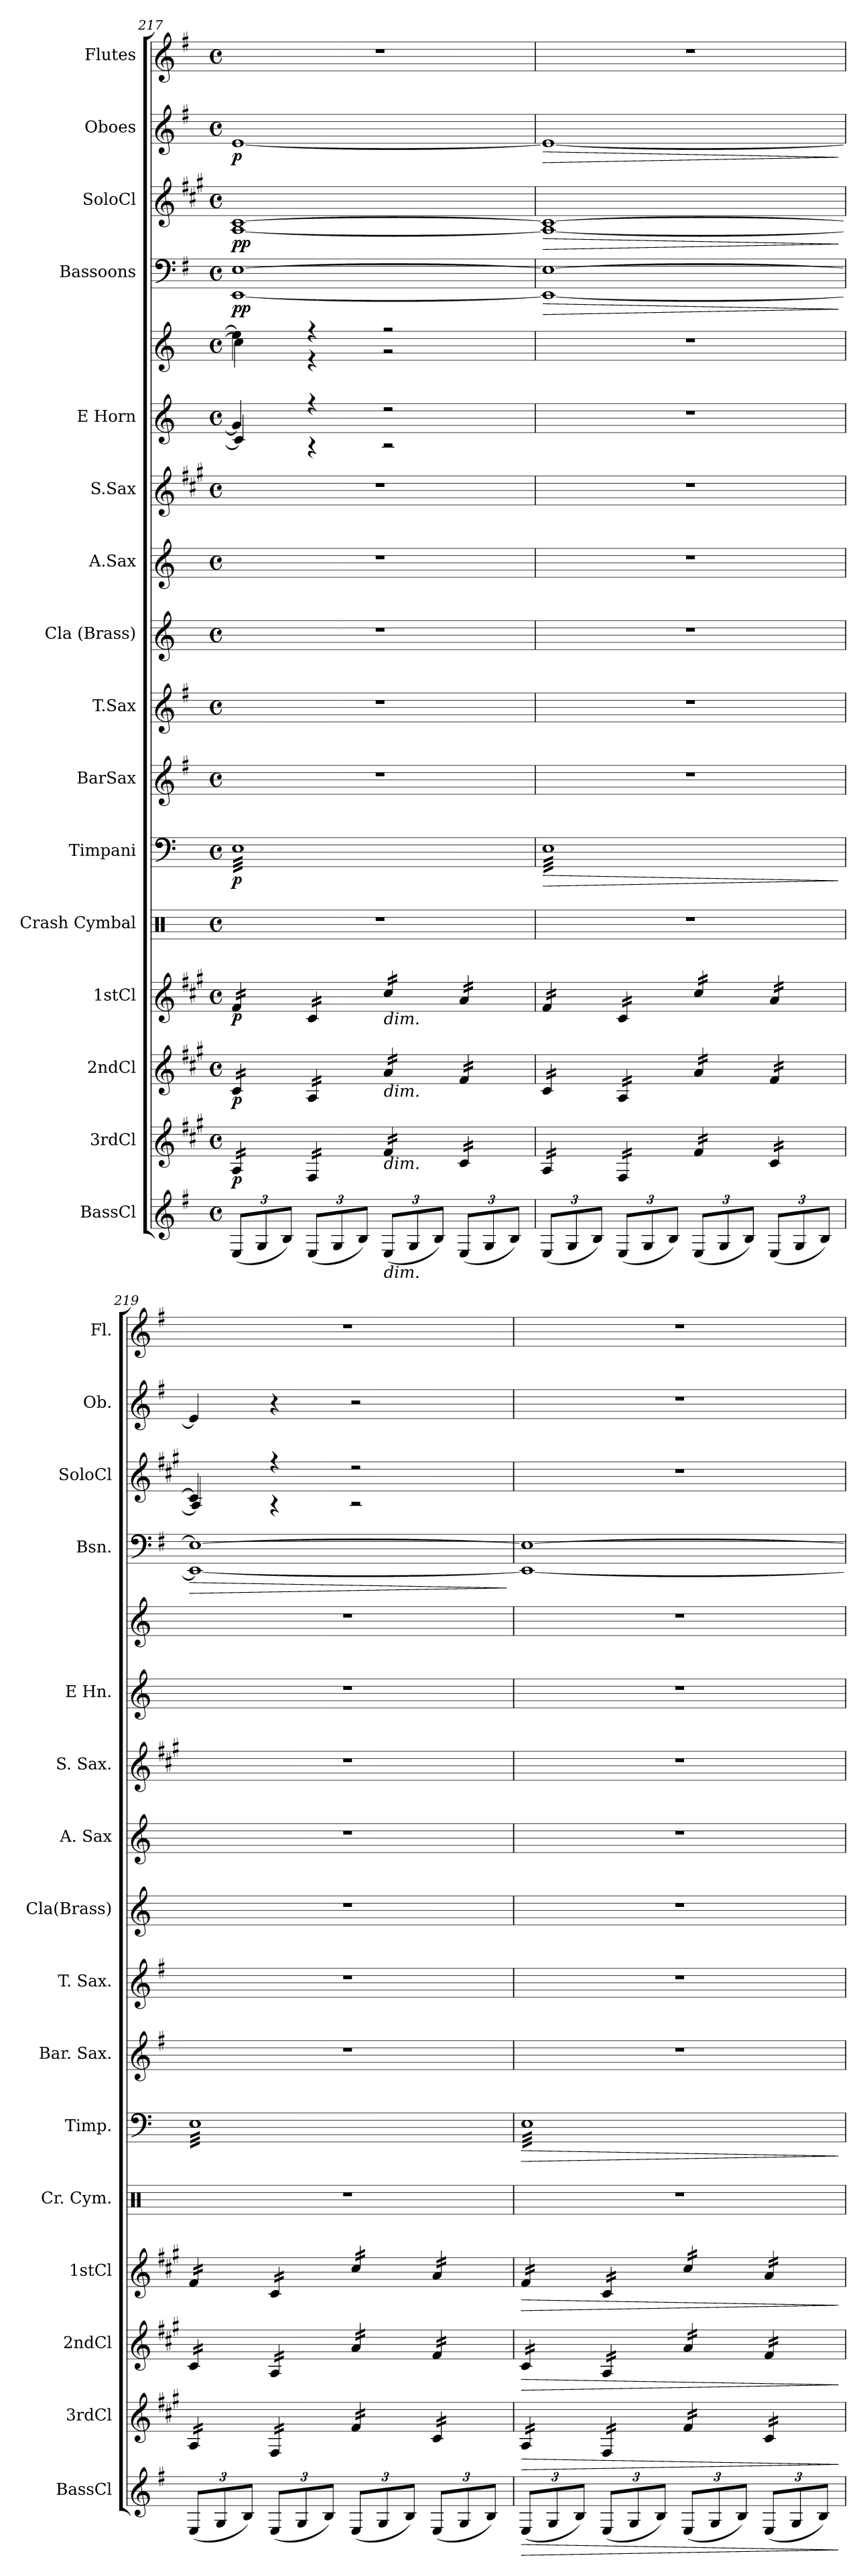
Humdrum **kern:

**kern	**dynam	**kern	**dynam	**kern	**dynam	**kern	**dynam	**kern	**kern	**dynam	**kern	**kern	**kern	**kern	**kern	**kern	**kern	**kern	**dynam	**kern	**dynam	**kern	**dynam	**kern
*part16	*part16	*part15	*part15	*part14	*part14	*part13	*part13	*part12	*part11	*part11	*part10	*part9	*part8	*part7	*part6	*part5	*part5	*part4	*part4	*part3	*part3	*part2	*part2	*part1
*staff17	*staff17	*staff16	*staff16	*staff15	*staff15	*staff14	*staff14	*staff13	*staff12	*staff12	*staff11	*staff10	*staff9	*staff8	*staff7	*staff6	*staff5	*staff4	*staff4	*staff3	*staff3	*staff2	*staff2	*staff1
*I"BassCl	*	*I"3rdCl	*	*I"2ndCl	*	*I"1stCl	*	*I"Crash Cymbal	*I"Timpani	*	*I"BarSax	*I"T.Sax	*I"Cla (Brass)	*I"A.Sax	*I"S.Sax	*I"E Horn	*	*I"Bassoons	*	*I"SoloCl	*	*I"Oboes	*	*I"Flutes
*I'BassCl	*	*I'3rdCl	*	*I'2ndCl	*	*I'1stCl	*	*I'Cr. Cym.	*I'Timp.	*	*I'Bar. Sax.	*I'T. Sax.	*I'Cla(Brass)	*I'A. Sax	*I'S. Sax.	*I'E Hn.	*	*I'Bsn.	*	*I'SoloCl	*	*I'Ob.	*	*I'Fl.
!!LO:PB:g=z
*clefG2	*	*clefG2	*	*clefG2	*	*clefG2	*	*clefX	*clefF4	*	*clefG2	*clefG2	*clefG2	*clefG2	*clefG2	*clefG2	*clefG2	*clefF4	*	*clefG2	*	*clefG2	*	*clefG2
*ITrd8c14	*	*ITrd1c2	*	*ITrd1c2	*	*ITrd1c2	*	*	*	*	*ITrd12c21	*ITrd8c14	*ITrd1c2	*ITrd5c9	*ITrd1c2	*ITrd5c8	*ITrd5c8	*	*	*ITrd1c2	*	*	*	*
*k[f#]	*	*k[f#]	*	*k[f#]	*	*k[f#]	*	*k[]	*k[]	*	*k[f#]	*k[f#]	*k[b-e-]	*k[b-e-a-]	*k[f#]	*k[f#c#g#d#]	*k[f#c#g#d#]	*k[f#]	*	*k[f#]	*	*k[f#]	*	*k[f#]
*M4/4	*	*M4/4	*	*M4/4	*	*M4/4	*	*M4/4	*M4/4	*	*M4/4	*M4/4	*M4/4	*M4/4	*M4/4	*M4/4	*M4/4	*M4/4	*	*M4/4	*	*M4/4	*	*M4/4
*met(c)	*	*met(c)	*	*met(c)	*	*met(c)	*	*met(c)	*met(c)	*	*met(c)	*met(c)	*met(c)	*met(c)	*met(c)	*met(c)	*met(c)	*met(c)	*	*met(c)	*	*met(c)	*	*met(c)
*Xbrackettup	*	*	*	*	*	*	*	*	*	*	*	*	*	*	*	*	*	*	*	*	*	*	*	*
=217	=217	=217	=217	=217	=217	=217	=217	=217	=217	=217	=217	=217	=217	=217	=217	=217	=217	=217	=217	=217	=217	=217	=217	=217
*	*	*	*	*	*	*	*	*	*	*	*	*	*	*	*	*^	*^	*^	*	*^	*	*	*	*
!	!	!	!LO:DY:b	!	!LO:DY:b	!	!LO:DY:b	!	!	!LO:DY:b	!	!	!	!	!	!	!	!	!	!	!	!LO:DY:b	!	!	!	!	!	!
!	!	!	!	!	!	!	!	!	!	!	!	!	!	!	!	!	!	!	!	!	!	!LO:DY:n=1:b	!	!	!LO:DY:b	!	!	!
!	!	!	!	!	!	!	!	!	!	!	!	!	!	!	!	!	!	!	!	!	!	!	!	!	!LO:DY:n=1:b	!	!LO:DY:b	!
*	*	*tremolo	*	*	*	*	*	*	*	*	*	*	*	*	*	*	*	*	*	*	*	*	*	*	*	*	*	*
*	*	*	*	*tremolo	*	*	*	*	*	*	*	*	*	*	*	*	*	*	*	*	*	*	*	*	*	*	*	*
*	*	*	*	*	*	*tremolo	*	*	*	*	*	*	*	*	*	*	*	*	*	*	*	*	*	*	*	*	*	*
*	*	*	*	*	*	*	*	*	*tremolo	*	*	*	*	*	*	*	*	*	*	*	*	*	*	*	*	*	*	*
(<12EE/L	.	16G/LL	p	16B/LL	p	16e/LL	p	1r	32ELLL	p	1r	1r	1r	1r	1r	4B/]	4E/]	4g\]	4e\]	[1E	[1EE	p p	[1B	[1G	p p	[1e	p	1r
.	.	.	.	.	.	.	.	.	32E	.	.	.	.	.	.	.	.	.	.	.	.	.	.	.	.	.	.	.
.	.	16G/	.	16B/	.	16e/	.	.	32E	.	.	.	.	.	.	.	.	.	.	.	.	.	.	.	.	.	.	.
12GG/	.	.	.	.	.	.	.	.	.	.	.	.	.	.	.	.	.	.	.	.	.	.	.	.	.	.	.	.
.	.	.	.	.	.	.	.	.	32E	.	.	.	.	.	.	.	.	.	.	.	.	.	.	.	.	.	.	.
.	.	16G/	.	16B/	.	16e/	.	.	32E	.	.	.	.	.	.	.	.	.	.	.	.	.	.	.	.	.	.	.
.	.	.	.	.	.	.	.	.	32E	.	.	.	.	.	.	.	.	.	.	.	.	.	.	.	.	.	.	.
12BB/J)	.	.	.	.	.	.	.	.	.	.	.	.	.	.	.	.	.	.	.	.	.	.	.	.	.	.	.	.
.	.	16G/JJ	.	16B/JJ	.	16e/JJ	.	.	32E	.	.	.	.	.	.	.	.	.	.	.	.	.	.	.	.	.	.	.
.	.	.	.	.	.	.	.	.	32E	.	.	.	.	.	.	.	.	.	.	.	.	.	.	.	.	.	.	.
(<12EE/L	.	16E/LL	.	16G/LL	.	16B/LL	.	.	32E	.	.	.	.	.	.	4r	4r	4r	4r	.	.	.	.	.	.	.	.	.
.	.	.	.	.	.	.	.	.	32E	.	.	.	.	.	.	.	.	.	.	.	.	.	.	.	.	.	.	.
.	.	16E/	.	16G/	.	16B/	.	.	32E	.	.	.	.	.	.	.	.	.	.	.	.	.	.	.	.	.	.	.
12GG/	.	.	.	.	.	.	.	.	.	.	.	.	.	.	.	.	.	.	.	.	.	.	.	.	.	.	.	.
.	.	.	.	.	.	.	.	.	32E	.	.	.	.	.	.	.	.	.	.	.	.	.	.	.	.	.	.	.
.	.	16E/	.	16G/	.	16B/	.	.	32E	.	.	.	.	.	.	.	.	.	.	.	.	.	.	.	.	.	.	.
.	.	.	.	.	.	.	.	.	32E	.	.	.	.	.	.	.	.	.	.	.	.	.	.	.	.	.	.	.
12BB/J)	.	.	.	.	.	.	.	.	.	.	.	.	.	.	.	.	.	.	.	.	.	.	.	.	.	.	.	.
.	.	16E/JJ	.	16G/JJ	.	16B/JJ	.	.	32E	.	.	.	.	.	.	.	.	.	.	.	.	.	.	.	.	.	.	.
.	.	.	.	.	.	.	.	.	32E	.	.	.	.	.	.	.	.	.	.	.	.	.	.	.	.	.	.	.
!	!	!	!	!	!	!LO:TX:b:i:t=dim.	!	!	!	!	!	!	!	!	!	!	!	!	!	!	!	!	!	!	!	!	!	!
!	!	!	!	!LO:TX:b:i:t=dim.	!	!	!	!	!	!	!	!	!	!	!	!	!	!	!	!	!	!	!	!	!	!	!	!
!	!	!LO:TX:b:i:t=dim.	!	!	!	!	!	!	!	!	!	!	!	!	!	!	!	!	!	!	!	!	!	!	!	!	!	!
!LO:TX:b:i:t=dim.	!	!	!	!	!	!	!	!	!	!	!	!	!	!	!	!	!	!	!	!	!	!	!	!	!	!	!	!
(<12EE/L	.	16e/LL	.	16g/LL	.	16b/LL	.	.	32E	.	.	.	.	.	.	2r	2r	2r	2r	.	.	.	.	.	.	.	.	.
.	.	.	.	.	.	.	.	.	32E	.	.	.	.	.	.	.	.	.	.	.	.	.	.	.	.	.	.	.
.	.	16e/	.	16g/	.	16b/	.	.	32E	.	.	.	.	.	.	.	.	.	.	.	.	.	.	.	.	.	.	.
12GG/	.	.	.	.	.	.	.	.	.	.	.	.	.	.	.	.	.	.	.	.	.	.	.	.	.	.	.	.
.	.	.	.	.	.	.	.	.	32E	.	.	.	.	.	.	.	.	.	.	.	.	.	.	.	.	.	.	.
.	.	16e/	.	16g/	.	16b/	.	.	32E	.	.	.	.	.	.	.	.	.	.	.	.	.	.	.	.	.	.	.
.	.	.	.	.	.	.	.	.	32E	.	.	.	.	.	.	.	.	.	.	.	.	.	.	.	.	.	.	.
12BB/J)	.	.	.	.	.	.	.	.	.	.	.	.	.	.	.	.	.	.	.	.	.	.	.	.	.	.	.	.
.	.	16e/JJ	.	16g/JJ	.	16b/JJ	.	.	32E	.	.	.	.	.	.	.	.	.	.	.	.	.	.	.	.	.	.	.
.	.	.	.	.	.	.	.	.	32E	.	.	.	.	.	.	.	.	.	.	.	.	.	.	.	.	.	.	.
(<12EE/L	.	16B/LL	.	16e/LL	.	16g/LL	.	.	32E	.	.	.	.	.	.	.	.	.	.	.	.	.	.	.	.	.	.	.
.	.	.	.	.	.	.	.	.	32E	.	.	.	.	.	.	.	.	.	.	.	.	.	.	.	.	.	.	.
.	.	16B/	.	16e/	.	16g/	.	.	32E	.	.	.	.	.	.	.	.	.	.	.	.	.	.	.	.	.	.	.
12GG/	.	.	.	.	.	.	.	.	.	.	.	.	.	.	.	.	.	.	.	.	.	.	.	.	.	.	.	.
.	.	.	.	.	.	.	.	.	32E	.	.	.	.	.	.	.	.	.	.	.	.	.	.	.	.	.	.	.
.	.	16B/	.	16e/	.	16g/	.	.	32E	.	.	.	.	.	.	.	.	.	.	.	.	.	.	.	.	.	.	.
.	.	.	.	.	.	.	.	.	32E	.	.	.	.	.	.	.	.	.	.	.	.	.	.	.	.	.	.	.
12BB/J)	.	.	.	.	.	.	.	.	.	.	.	.	.	.	.	.	.	.	.	.	.	.	.	.	.	.	.	.
.	.	16B/JJ	.	16e/JJ	.	16g/JJ	.	.	32E	.	.	.	.	.	.	.	.	.	.	.	.	.	.	.	.	.	.	.
.	.	.	.	.	.	.	.	.	32EJJJ	.	.	.	.	.	.	.	.	.	.	.	.	.	.	.	.	.	.	.
*	*	*	*	*	*	*	*	*	*	*	*	*	*	*	*	*v	*v	*	*	*	*	*	*	*	*	*	*	*
*	*	*	*	*	*	*	*	*	*	*	*	*	*	*	*	*	*v	*v	*	*	*	*	*	*	*	*	*
=218	=218	=218	=218	=218	=218	=218	=218	=218	=218	=218	=218	=218	=218	=218	=218	=218	=218	=218	=218	=218	=218	=218	=218	=218	=218	=218
!	!	!	!	!	!	!	!	!	!	!LO:HP:b	!	!	!	!	!	!	!	!	!	!LO:HP:b	!	!	!LO:HP:b	!	!LO:HP:b	!
(<12EE/L	.	16G/LL	.	16B/LL	.	16e/LL	.	1r	32ELLL	>	1r	1r	1r	1r	1r	1r	1r	1E_	1EE_	>	1B_	1G_	>	1e_	>	1r
.	.	.	.	.	.	.	.	.	32E	.	.	.	.	.	.	.	.	.	.	.	.	.	.	.	.	.
.	.	16G/	.	16B/	.	16e/	.	.	32E	.	.	.	.	.	.	.	.	.	.	.	.	.	.	.	.	.
12GG/	.	.	.	.	.	.	.	.	.	.	.	.	.	.	.	.	.	.	.	.	.	.	.	.	.	.
.	.	.	.	.	.	.	.	.	32E	.	.	.	.	.	.	.	.	.	.	.	.	.	.	.	.	.
.	.	16G/	.	16B/	.	16e/	.	.	32E	.	.	.	.	.	.	.	.	.	.	.	.	.	.	.	.	.
.	.	.	.	.	.	.	.	.	32E	.	.	.	.	.	.	.	.	.	.	.	.	.	.	.	.	.
12BB/J)	.	.	.	.	.	.	.	.	.	.	.	.	.	.	.	.	.	.	.	.	.	.	.	.	.	.
.	.	16G/JJ	.	16B/JJ	.	16e/JJ	.	.	32E	.	.	.	.	.	.	.	.	.	.	.	.	.	.	.	.	.
.	.	.	.	.	.	.	.	.	32E	.	.	.	.	.	.	.	.	.	.	.	.	.	.	.	.	.
(<12EE/L	.	16E/LL	.	16G/LL	.	16B/LL	.	.	32E	.	.	.	.	.	.	.	.	.	.	.	.	.	.	.	.	.
.	.	.	.	.	.	.	.	.	32E	.	.	.	.	.	.	.	.	.	.	.	.	.	.	.	.	.
.	.	16E/	.	16G/	.	16B/	.	.	32E	.	.	.	.	.	.	.	.	.	.	.	.	.	.	.	.	.
12GG/	.	.	.	.	.	.	.	.	.	.	.	.	.	.	.	.	.	.	.	.	.	.	.	.	.	.
.	.	.	.	.	.	.	.	.	32E	.	.	.	.	.	.	.	.	.	.	.	.	.	.	.	.	.
.	.	16E/	.	16G/	.	16B/	.	.	32E	.	.	.	.	.	.	.	.	.	.	.	.	.	.	.	.	.
.	.	.	.	.	.	.	.	.	32E	.	.	.	.	.	.	.	.	.	.	.	.	.	.	.	.	.
12BB/J)	.	.	.	.	.	.	.	.	.	.	.	.	.	.	.	.	.	.	.	.	.	.	.	.	.	.
.	.	16E/JJ	.	16G/JJ	.	16B/JJ	.	.	32E	.	.	.	.	.	.	.	.	.	.	.	.	.	.	.	.	.
.	.	.	.	.	.	.	.	.	32E	.	.	.	.	.	.	.	.	.	.	.	.	.	.	.	.	.
(<12EE/L	.	16e/LL	.	16g/LL	.	16b/LL	.	.	32E	.	.	.	.	.	.	.	.	.	.	.	.	.	.	.	.	.
.	.	.	.	.	.	.	.	.	32E	.	.	.	.	.	.	.	.	.	.	.	.	.	.	.	.	.
.	.	16e/	.	16g/	.	16b/	.	.	32E	.	.	.	.	.	.	.	.	.	.	.	.	.	.	.	.	.
12GG/	.	.	.	.	.	.	.	.	.	.	.	.	.	.	.	.	.	.	.	.	.	.	.	.	.	.
.	.	.	.	.	.	.	.	.	32E	.	.	.	.	.	.	.	.	.	.	.	.	.	.	.	.	.
.	.	16e/	.	16g/	.	16b/	.	.	32E	.	.	.	.	.	.	.	.	.	.	.	.	.	.	.	.	.
.	.	.	.	.	.	.	.	.	32E	.	.	.	.	.	.	.	.	.	.	.	.	.	.	.	.	.
12BB/J)	.	.	.	.	.	.	.	.	.	.	.	.	.	.	.	.	.	.	.	.	.	.	.	.	.	.
.	.	16e/JJ	.	16g/JJ	.	16b/JJ	.	.	32E	.	.	.	.	.	.	.	.	.	.	.	.	.	.	.	.	.
.	.	.	.	.	.	.	.	.	32E	.	.	.	.	.	.	.	.	.	.	.	.	.	.	.	.	.
(<12EE/L	.	16B/LL	.	16e/LL	.	16g/LL	.	.	32E	.	.	.	.	.	.	.	.	.	.	.	.	.	.	.	.	.
.	.	.	.	.	.	.	.	.	32E	.	.	.	.	.	.	.	.	.	.	.	.	.	.	.	.	.
.	.	16B/	.	16e/	.	16g/	.	.	32E	.	.	.	.	.	.	.	.	.	.	.	.	.	.	.	.	.
12GG/	.	.	.	.	.	.	.	.	.	.	.	.	.	.	.	.	.	.	.	.	.	.	.	.	.	.
.	.	.	.	.	.	.	.	.	32E	.	.	.	.	.	.	.	.	.	.	.	.	.	.	.	.	.
.	.	16B/	.	16e/	.	16g/	.	.	32E	.	.	.	.	.	.	.	.	.	.	.	.	.	.	.	.	.
.	.	.	.	.	.	.	.	.	32E	.	.	.	.	.	.	.	.	.	.	.	.	.	.	.	.	.
12BB/J)	.	.	.	.	.	.	.	.	.	.	.	.	.	.	.	.	.	.	.	.	.	.	.	.	.	.
.	.	16B/JJ	.	16e/JJ	.	16g/JJ	.	.	32E	.	.	.	.	.	.	.	.	.	.	.	.	.	.	.	.	.
.	.	.	.	.	.	.	.	.	32EJJJ	.	.	.	.	.	.	.	.	.	.	.	.	.	.	.	.	.
*	*	*	*	*	*	*	*	*	*	*	*	*	*	*	*	*	*	*v	*v	*	*	*	*	*	*	*
*	*	*	*	*	*	*	*	*	*	*	*	*	*	*	*	*	*	*	*	*v	*v	*	*	*	*
.	.	.	.	.	.	.	.	.	.	]	.	.	.	.	.	.	.	.	]	.	]	.	]	.
=219	=219	=219	=219	=219	=219	=219	=219	=219	=219	=219	=219	=219	=219	=219	=219	=219	=219	=219	=219	=219	=219	=219	=219	=219
!	!	!	!	!	!	!	!	!	!	!	!	!	!	!	!	!	!	!	!LO:HP:b	!	!	!	!	!
*	*	*	*	*	*	*	*	*	*	*	*	*	*	*	*	*	*	*^	*	*^	*	*	*	*
(<12EE/L	.	16G/LL	.	16B/LL	.	16e/LL	.	1r	32ELLL	.	1r	1r	1r	1r	1r	1r	1r	1E_	1EE_	>	4B/]	4G/]	.	4e/]	.	1r
.	.	.	.	.	.	.	.	.	32E	.	.	.	.	.	.	.	.	.	.	.	.	.	.	.	.	.
.	.	16G/	.	16B/	.	16e/	.	.	32E	.	.	.	.	.	.	.	.	.	.	.	.	.	.	.	.	.
12GG/	.	.	.	.	.	.	.	.	.	.	.	.	.	.	.	.	.	.	.	.	.	.	.	.	.	.
.	.	.	.	.	.	.	.	.	32E	.	.	.	.	.	.	.	.	.	.	.	.	.	.	.	.	.
.	.	16G/	.	16B/	.	16e/	.	.	32E	.	.	.	.	.	.	.	.	.	.	.	.	.	.	.	.	.
.	.	.	.	.	.	.	.	.	32E	.	.	.	.	.	.	.	.	.	.	.	.	.	.	.	.	.
12BB/J)	.	.	.	.	.	.	.	.	.	.	.	.	.	.	.	.	.	.	.	.	.	.	.	.	.	.
.	.	16G/JJ	.	16B/JJ	.	16e/JJ	.	.	32E	.	.	.	.	.	.	.	.	.	.	.	.	.	.	.	.	.
.	.	.	.	.	.	.	.	.	32E	.	.	.	.	.	.	.	.	.	.	.	.	.	.	.	.	.
(<12EE/L	.	16E/LL	.	16G/LL	.	16B/LL	.	.	32E	.	.	.	.	.	.	.	.	.	.	.	4r	4r	.	4r	.	.
.	.	.	.	.	.	.	.	.	32E	.	.	.	.	.	.	.	.	.	.	.	.	.	.	.	.	.
.	.	16E/	.	16G/	.	16B/	.	.	32E	.	.	.	.	.	.	.	.	.	.	.	.	.	.	.	.	.
12GG/	.	.	.	.	.	.	.	.	.	.	.	.	.	.	.	.	.	.	.	.	.	.	.	.	.	.
.	.	.	.	.	.	.	.	.	32E	.	.	.	.	.	.	.	.	.	.	.	.	.	.	.	.	.
.	.	16E/	.	16G/	.	16B/	.	.	32E	.	.	.	.	.	.	.	.	.	.	.	.	.	.	.	.	.
.	.	.	.	.	.	.	.	.	32E	.	.	.	.	.	.	.	.	.	.	.	.	.	.	.	.	.
12BB/J)	.	.	.	.	.	.	.	.	.	.	.	.	.	.	.	.	.	.	.	.	.	.	.	.	.	.
.	.	16E/JJ	.	16G/JJ	.	16B/JJ	.	.	32E	.	.	.	.	.	.	.	.	.	.	.	.	.	.	.	.	.
.	.	.	.	.	.	.	.	.	32E	.	.	.	.	.	.	.	.	.	.	.	.	.	.	.	.	.
(<12EE/L	.	16e/LL	.	16g/LL	.	16b/LL	.	.	32E	.	.	.	.	.	.	.	.	.	.	.	2r	2r	.	2r	.	.
.	.	.	.	.	.	.	.	.	32E	.	.	.	.	.	.	.	.	.	.	.	.	.	.	.	.	.
.	.	16e/	.	16g/	.	16b/	.	.	32E	.	.	.	.	.	.	.	.	.	.	.	.	.	.	.	.	.
12GG/	.	.	.	.	.	.	.	.	.	.	.	.	.	.	.	.	.	.	.	.	.	.	.	.	.	.
.	.	.	.	.	.	.	.	.	32E	.	.	.	.	.	.	.	.	.	.	.	.	.	.	.	.	.
.	.	16e/	.	16g/	.	16b/	.	.	32E	.	.	.	.	.	.	.	.	.	.	.	.	.	.	.	.	.
.	.	.	.	.	.	.	.	.	32E	.	.	.	.	.	.	.	.	.	.	.	.	.	.	.	.	.
12BB/J)	.	.	.	.	.	.	.	.	.	.	.	.	.	.	.	.	.	.	.	.	.	.	.	.	.	.
.	.	16e/JJ	.	16g/JJ	.	16b/JJ	.	.	32E	.	.	.	.	.	.	.	.	.	.	.	.	.	.	.	.	.
.	.	.	.	.	.	.	.	.	32E	.	.	.	.	.	.	.	.	.	.	.	.	.	.	.	.	.
(<12EE/L	.	16B/LL	.	16e/LL	.	16g/LL	.	.	32E	.	.	.	.	.	.	.	.	.	.	.	.	.	.	.	.	.
.	.	.	.	.	.	.	.	.	32E	.	.	.	.	.	.	.	.	.	.	.	.	.	.	.	.	.
.	.	16B/	.	16e/	.	16g/	.	.	32E	.	.	.	.	.	.	.	.	.	.	.	.	.	.	.	.	.
12GG/	.	.	.	.	.	.	.	.	.	.	.	.	.	.	.	.	.	.	.	.	.	.	.	.	.	.
.	.	.	.	.	.	.	.	.	32E	.	.	.	.	.	.	.	.	.	.	.	.	.	.	.	.	.
.	.	16B/	.	16e/	.	16g/	.	.	32E	.	.	.	.	.	.	.	.	.	.	.	.	.	.	.	.	.
.	.	.	.	.	.	.	.	.	32E	.	.	.	.	.	.	.	.	.	.	.	.	.	.	.	.	.
12BB/J)	.	.	.	.	.	.	.	.	.	.	.	.	.	.	.	.	.	.	.	.	.	.	.	.	.	.
.	.	16B/JJ	.	16e/JJ	.	16g/JJ	.	.	32E	.	.	.	.	.	.	.	.	.	.	.	.	.	.	.	.	.
.	.	.	.	.	.	.	.	.	32EJJJ	.	.	.	.	.	.	.	.	.	.	.	.	.	.	.	.	.
*	*	*	*	*	*	*	*	*	*	*	*	*	*	*	*	*	*	*v	*v	*	*	*	*	*	*	*
*	*	*	*	*	*	*	*	*	*	*	*	*	*	*	*	*	*	*	*	*v	*v	*	*	*	*
.	.	.	.	.	.	.	.	.	.	.	.	.	.	.	.	.	.	.	]	.	.	.	.	.
=220	=220	=220	=220	=220	=220	=220	=220	=220	=220	=220	=220	=220	=220	=220	=220	=220	=220	=220	=220	=220	=220	=220	=220	=220
!	!LO:HP:b	!	!LO:HP:b	!	!LO:HP:b	!	!LO:HP:b	!	!	!LO:HP:b	!	!	!	!	!	!	!	!	!	!	!	!	!	!
*	*	*	*	*	*	*	*	*	*	*	*	*	*	*	*	*	*	*^	*	*	*	*	*	*
(<12EE/L	>	16G/LL	>	16B/LL	>	16e/LL	>	1r	32ELLL	>	1r	1r	1r	1r	1r	1r	1r	1E_	1EE_	.	1r	.	1r	.	1r
.	.	.	.	.	.	.	.	.	32E	.	.	.	.	.	.	.	.	.	.	.	.	.	.	.	.
.	.	16G/	.	16B/	.	16e/	.	.	32E	.	.	.	.	.	.	.	.	.	.	.	.	.	.	.	.
12GG/	.	.	.	.	.	.	.	.	.	.	.	.	.	.	.	.	.	.	.	.	.	.	.	.	.
.	.	.	.	.	.	.	.	.	32E	.	.	.	.	.	.	.	.	.	.	.	.	.	.	.	.
.	.	16G/	.	16B/	.	16e/	.	.	32E	.	.	.	.	.	.	.	.	.	.	.	.	.	.	.	.
.	.	.	.	.	.	.	.	.	32E	.	.	.	.	.	.	.	.	.	.	.	.	.	.	.	.
12BB/J)	.	.	.	.	.	.	.	.	.	.	.	.	.	.	.	.	.	.	.	.	.	.	.	.	.
.	.	16G/JJ	.	16B/JJ	.	16e/JJ	.	.	32E	.	.	.	.	.	.	.	.	.	.	.	.	.	.	.	.
.	.	.	.	.	.	.	.	.	32E	.	.	.	.	.	.	.	.	.	.	.	.	.	.	.	.
(<12EE/L	.	16E/LL	.	16G/LL	.	16B/LL	.	.	32E	.	.	.	.	.	.	.	.	.	.	.	.	.	.	.	.
.	.	.	.	.	.	.	.	.	32E	.	.	.	.	.	.	.	.	.	.	.	.	.	.	.	.
.	.	16E/	.	16G/	.	16B/	.	.	32E	.	.	.	.	.	.	.	.	.	.	.	.	.	.	.	.
12GG/	.	.	.	.	.	.	.	.	.	.	.	.	.	.	.	.	.	.	.	.	.	.	.	.	.
.	.	.	.	.	.	.	.	.	32E	.	.	.	.	.	.	.	.	.	.	.	.	.	.	.	.
.	.	16E/	.	16G/	.	16B/	.	.	32E	.	.	.	.	.	.	.	.	.	.	.	.	.	.	.	.
.	.	.	.	.	.	.	.	.	32E	.	.	.	.	.	.	.	.	.	.	.	.	.	.	.	.
12BB/J)	.	.	.	.	.	.	.	.	.	.	.	.	.	.	.	.	.	.	.	.	.	.	.	.	.
.	.	16E/JJ	.	16G/JJ	.	16B/JJ	.	.	32E	.	.	.	.	.	.	.	.	.	.	.	.	.	.	.	.
.	.	.	.	.	.	.	.	.	32E	.	.	.	.	.	.	.	.	.	.	.	.	.	.	.	.
(<12EE/L	.	16e/LL	.	16g/LL	.	16b/LL	.	.	32E	.	.	.	.	.	.	.	.	.	.	.	.	.	.	.	.
.	.	.	.	.	.	.	.	.	32E	.	.	.	.	.	.	.	.	.	.	.	.	.	.	.	.
.	.	16e/	.	16g/	.	16b/	.	.	32E	.	.	.	.	.	.	.	.	.	.	.	.	.	.	.	.
12GG/	.	.	.	.	.	.	.	.	.	.	.	.	.	.	.	.	.	.	.	.	.	.	.	.	.
.	.	.	.	.	.	.	.	.	32E	.	.	.	.	.	.	.	.	.	.	.	.	.	.	.	.
.	.	16e/	.	16g/	.	16b/	.	.	32E	.	.	.	.	.	.	.	.	.	.	.	.	.	.	.	.
.	.	.	.	.	.	.	.	.	32E	.	.	.	.	.	.	.	.	.	.	.	.	.	.	.	.
12BB/J)	.	.	.	.	.	.	.	.	.	.	.	.	.	.	.	.	.	.	.	.	.	.	.	.	.
.	.	16e/JJ	.	16g/JJ	.	16b/JJ	.	.	32E	.	.	.	.	.	.	.	.	.	.	.	.	.	.	.	.
.	.	.	.	.	.	.	.	.	32E	.	.	.	.	.	.	.	.	.	.	.	.	.	.	.	.
(<12EE/L	.	16B/LL	.	16e/LL	.	16g/LL	.	.	32E	.	.	.	.	.	.	.	.	.	.	.	.	.	.	.	.
.	.	.	.	.	.	.	.	.	32E	.	.	.	.	.	.	.	.	.	.	.	.	.	.	.	.
.	.	16B/	.	16e/	.	16g/	.	.	32E	.	.	.	.	.	.	.	.	.	.	.	.	.	.	.	.
12GG/	.	.	.	.	.	.	.	.	.	.	.	.	.	.	.	.	.	.	.	.	.	.	.	.	.
.	.	.	.	.	.	.	.	.	32E	.	.	.	.	.	.	.	.	.	.	.	.	.	.	.	.
.	.	16B/	.	16e/	.	16g/	.	.	32E	.	.	.	.	.	.	.	.	.	.	.	.	.	.	.	.
.	.	.	.	.	.	.	.	.	32E	.	.	.	.	.	.	.	.	.	.	.	.	.	.	.	.
12BB/J)	.	.	.	.	.	.	.	.	.	.	.	.	.	.	.	.	.	.	.	.	.	.	.	.	.
.	.	16B/JJ	.	16e/JJ	.	16g/JJ	.	.	32E	.	.	.	.	.	.	.	.	.	.	.	.	.	.	.	.
*	*	*	*	*	*	*Xtremolo	*	*	*	*	*	*	*	*	*	*	*	*	*	*	*	*	*	*	*
*	*	*	*	*Xtremolo	*	*	*	*	*	*	*	*	*	*	*	*	*	*	*	*	*	*	*	*	*
*	*	*Xtremolo	*	*	*	*	*	*	*	*	*	*	*	*	*	*	*	*	*	*	*	*	*	*	*
.	.	.	.	.	.	.	.	.	32EJJJ	.	.	.	.	.	.	.	.	.	.	.	.	.	.	.	.
*	*	*	*	*	*	*	*	*	*Xtremolo	*	*	*	*	*	*	*	*	*	*	*	*	*	*	*	*
*	*	*	*	*	*	*	*	*	*	*	*	*	*	*	*	*	*	*v	*v	*	*	*	*	*	*
.	]	.	]	.	]	.	]	.	.	]	.	.	.	.	.	.	.	.	.	.	.	.	.	.
=	=	=	=	=	=	=	=	=	=	=	=	=	=	=	=	=	=	=	=	=	=	=	=	=
*-	*-	*-	*-	*-	*-	*-	*-	*-	*-	*-	*-	*-	*-	*-	*-	*-	*-	*-	*-	*-	*-	*-	*-	*-
